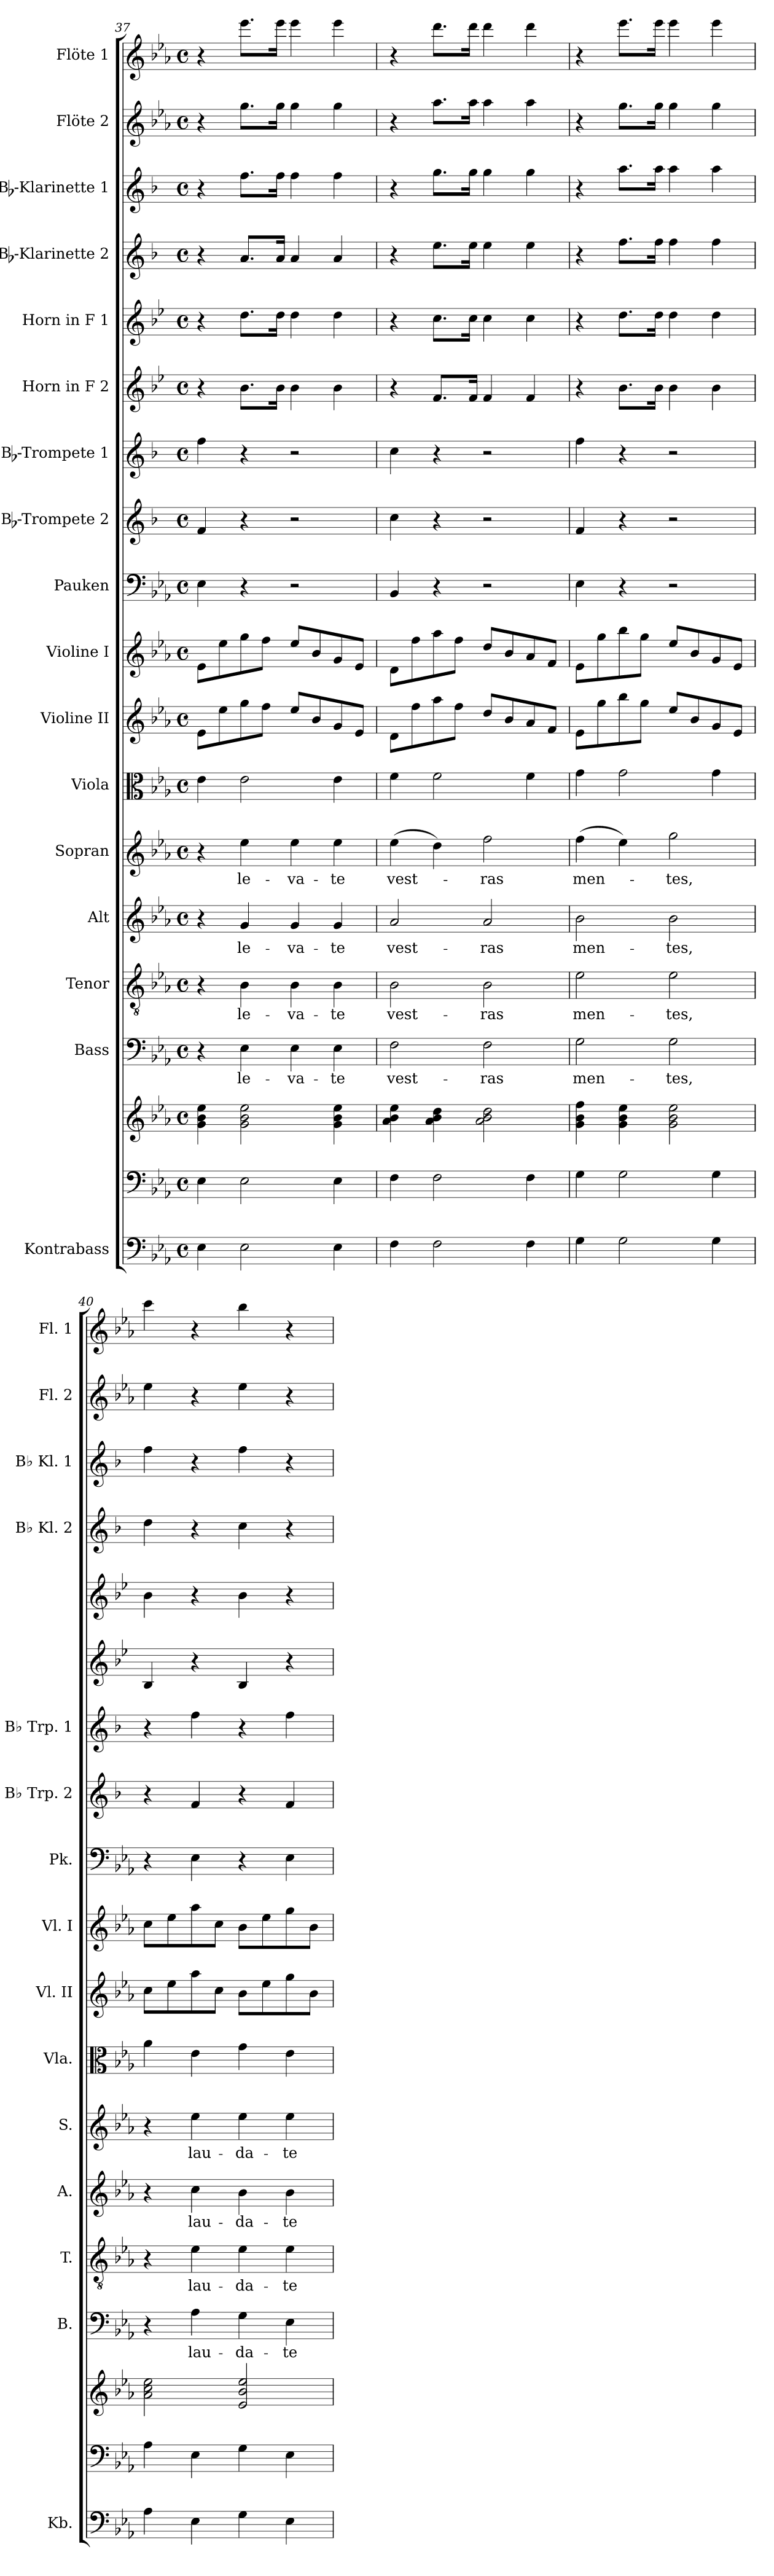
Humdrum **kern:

**kern	**kern	**kern	**kern	**text	**kern	**text	**kern	**text	**kern	**text	**kern	**kern	**kern	**kern	**kern	**kern	**kern	**kern	**kern	**kern	**kern	**kern
*part18	*part17	*part17	*part16	*part16	*part15	*part15	*part14	*part14	*part13	*part13	*part12	*part11	*part10	*part9	*part8	*part7	*part6	*part5	*part4	*part3	*part2	*part1
*staff19	*staff18	*staff17	*staff16	*staff16	*staff15	*staff15	*staff14	*staff14	*staff13	*staff13	*staff12	*staff11	*staff10	*staff9	*staff8	*staff7	*staff6	*staff5	*staff4	*staff3	*staff2	*staff1
*I"Kontrabass	*	*	*I"Bass	*	*I"Tenor	*	*I"Alt	*	*I"Sopran	*	*I"Viola	*I"Violine II	*I"Violine I	*I"Pauken	*I"Bb-Trompete 2	*I"Bb-Trompete 1	*I"Horn in F 2	*I"Horn in F 1	*I"Bb-Klarinette 2	*I"Bb-Klarinette 1	*I"Flöte 2	*I"Flöte 1
*I'Kb.	*	*	*I'B.	*	*I'T.	*	*I'A.	*	*I'S.	*	*I'Vla.	*I'Vl. II	*I'Vl. I	*I'Pk.	*I'Bb Trp. 2	*I'Bb Trp. 1	*	*	*I'Bb Kl. 2	*I'Bb Kl. 1	*I'Fl. 2	*I'Fl. 1
*clefF4	*clefF4	*clefG2	*clefF4	*	*clefGv2	*	*clefG2	*	*clefG2	*	*clefC3	*clefG2	*clefG2	*clefF4	*clefG2	*clefG2	*clefG2	*clefG2	*clefG2	*clefG2	*clefG2	*clefG2
*ITrd7c12	*	*	*	*	*	*	*	*	*	*	*	*	*	*	*ITrd1c2	*ITrd1c2	*ITrd4c7	*ITrd4c7	*ITrd1c2	*ITrd1c2	*	*
*k[b-e-a-]	*k[b-e-a-]	*k[b-e-a-]	*k[b-e-a-]	*	*k[b-e-a-]	*	*k[b-e-a-]	*	*k[b-e-a-]	*	*k[b-e-a-]	*k[b-e-a-]	*k[b-e-a-]	*k[b-e-a-]	*k[b-e-a-]	*k[b-e-a-]	*k[b-e-a-]	*k[b-e-a-]	*k[b-e-a-]	*k[b-e-a-]	*k[b-e-a-]	*k[b-e-a-]
*E-:	*E-:	*E-:	*E-:	*	*E-:	*	*E-:	*	*E-:	*	*E-:	*E-:	*E-:	*E-:	*E-:	*E-:	*E-:	*E-:	*E-:	*E-:	*E-:	*E-:
*M4/4	*M4/4	*M4/4	*M4/4	*	*M4/4	*	*M4/4	*	*M4/4	*	*M4/4	*M4/4	*M4/4	*M4/4	*M4/4	*M4/4	*M4/4	*M4/4	*M4/4	*M4/4	*M4/4	*M4/4
*met(c)	*met(c)	*met(c)	*met(c)	*	*met(c)	*	*met(c)	*	*met(c)	*	*met(c)	*met(c)	*met(c)	*met(c)	*met(c)	*met(c)	*met(c)	*met(c)	*met(c)	*met(c)	*met(c)	*met(c)
=37	=37	=37	=37	=37	=37	=37	=37	=37	=37	=37	=37	=37	=37	=37	=37	=37	=37	=37	=37	=37	=37	=37
4EE-\	4E-\	4g\ 4b-\ 4ee-\	4r	.	4r	.	4r	.	4r	.	4e-\	8e-\L	8e-\L	4E-\	4e-/	4ee-\	4r	4r	4r	4r	4r	4r
.	.	.	.	.	.	.	.	.	.	.	.	8ee-\	8ee-\	.	.	.	.	.	.	.	.	.
!	!	!	!	!LO:LY:b	!	!LO:LY:b	!	!LO:LY:b	!	!LO:LY:b	!	!	!	!	!	!	!	!	!	!	!	!
2EE-\	2E-\	2g\ 2b-\ 2ee-\	4E-\	le-	4B-\	le-	4g/	le-	4ee-\	le-	2e-\	8gg\	8gg\	4r	4r	4r	8.e-\L	8.g\L	8.g/L	8.ee-\L	8.gg\L	8.eee-\L
.	.	.	.	.	.	.	.	.	.	.	.	8ff\J	8ff\J	.	.	.	.	.	.	.	.	.
.	.	.	.	.	.	.	.	.	.	.	.	.	.	.	.	.	16e-\Jk	16g\Jk	16g/Jk	16ee-\Jk	16gg\Jk	16eee-\Jk
!	!	!	!	!LO:LY:b	!	!LO:LY:b	!	!LO:LY:b	!	!LO:LY:b	!	!	!	!	!	!	!	!	!	!	!	!
.	.	.	4E-\	-va-	4B-\	-va-	4g/	-va-	4ee-\	-va-	.	8ee-/L	8ee-/L	2r	2r	2r	4e-\	4g\	4g/	4ee-\	4gg\	4eee-\
.	.	.	.	.	.	.	.	.	.	.	.	8b-/	8b-/	.	.	.	.	.	.	.	.	.
!	!	!	!	!LO:LY:b	!	!LO:LY:b	!	!LO:LY:b	!	!LO:LY:b	!	!	!	!	!	!	!	!	!	!	!	!
4EE-\	4E-\	4g\ 4b-\ 4ee-\	4E-\	-te	4B-\	-te	4g/	-te	4ee-\	-te	4e-\	8g/	8g/	.	.	.	4e-\	4g\	4g/	4ee-\	4gg\	4eee-\
.	.	.	.	.	.	.	.	.	.	.	.	8e-/J	8e-/J	.	.	.	.	.	.	.	.	.
=38	=38	=38	=38	=38	=38	=38	=38	=38	=38	=38	=38	=38	=38	=38	=38	=38	=38	=38	=38	=38	=38	=38
!	!	!	!	!LO:LY:b	!	!LO:LY:b	!	!LO:LY:b	!	!LO:LY:b	!	!	!	!	!	!	!	!	!	!	!	!
4FF\	4F\	4a-\ 4b-\ 4ee-\	2F\	vest-	2B-\	vest-	2a-/	vest-	(>4ee-\	vest-	4f\	8d\L	8d\L	4BB-/	4b-\	4b-\	4r	4r	4r	4r	4r	4r
.	.	.	.	.	.	.	.	.	.	.	.	8ff\	8ff\	.	.	.	.	.	.	.	.	.
2FF\	2F\	4a-\ 4b-\ 4dd\	.	.	.	.	.	.	4dd\)	.	2f\	8aa-\	8aa-\	4r	4r	4r	8.B-/L	8.f\L	8.dd\L	8.ff\L	8.aa-\L	8.ddd\L
.	.	.	.	.	.	.	.	.	.	.	.	8ff\J	8ff\J	.	.	.	.	.	.	.	.	.
.	.	.	.	.	.	.	.	.	.	.	.	.	.	.	.	.	16B-/Jk	16f\Jk	16dd\Jk	16ff\Jk	16aa-\Jk	16ddd\Jk
!	!	!	!	!LO:LY:b	!	!LO:LY:b	!	!LO:LY:b	!	!LO:LY:b	!	!	!	!	!	!	!	!	!	!	!	!
.	.	2a-\ 2b-\ 2dd\	2F\	-ras	2B-\	-ras	2a-/	-ras	2ff\	-ras	.	8dd/L	8dd/L	2r	2r	2r	4B-/	4f\	4dd\	4ff\	4aa-\	4ddd\
.	.	.	.	.	.	.	.	.	.	.	.	8b-/	8b-/	.	.	.	.	.	.	.	.	.
4FF\	4F\	.	.	.	.	.	.	.	.	.	4f\	8a-/	8a-/	.	.	.	4B-/	4f\	4dd\	4ff\	4aa-\	4ddd\
.	.	.	.	.	.	.	.	.	.	.	.	8f/J	8f/J	.	.	.	.	.	.	.	.	.
=39	=39	=39	=39	=39	=39	=39	=39	=39	=39	=39	=39	=39	=39	=39	=39	=39	=39	=39	=39	=39	=39	=39
!	!	!	!	!LO:LY:b	!	!LO:LY:b	!	!LO:LY:b	!	!LO:LY:b	!	!	!	!	!	!	!	!	!	!	!	!
4GG\	4G\	4g\ 4b-\ 4ff\	2G\	men-	2e-\	men-	2b-\	men-	(>4ff\	men-	4g\	8e-\L	8e-\L	4E-\	4e-/	4ee-\	4r	4r	4r	4r	4r	4r
.	.	.	.	.	.	.	.	.	.	.	.	8gg\	8gg\	.	.	.	.	.	.	.	.	.
2GG\	2G\	4g\ 4b-\ 4ee-\	.	.	.	.	.	.	4ee-\)	.	2g\	8bb-\	8bb-\	4r	4r	4r	8.e-\L	8.g\L	8.ee-\L	8.gg\L	8.gg\L	8.eee-\L
.	.	.	.	.	.	.	.	.	.	.	.	8gg\J	8gg\J	.	.	.	.	.	.	.	.	.
.	.	.	.	.	.	.	.	.	.	.	.	.	.	.	.	.	16e-\Jk	16g\Jk	16ee-\Jk	16gg\Jk	16gg\Jk	16eee-\Jk
!	!	!	!	!LO:LY:b	!	!LO:LY:b	!	!LO:LY:b	!	!LO:LY:b	!	!	!	!	!	!	!	!	!	!	!	!
.	.	2g\ 2b-\ 2ee-\	2G\	-tes,	2e-\	-tes,	2b-\	-tes,	2gg\	-tes,	.	8ee-/L	8ee-/L	2r	2r	2r	4e-\	4g\	4ee-\	4gg\	4gg\	4eee-\
.	.	.	.	.	.	.	.	.	.	.	.	8b-/	8b-/	.	.	.	.	.	.	.	.	.
4GG\	4G\	.	.	.	.	.	.	.	.	.	4g\	8g/	8g/	.	.	.	4e-\	4g\	4ee-\	4gg\	4gg\	4eee-\
.	.	.	.	.	.	.	.	.	.	.	.	8e-/J	8e-/J	.	.	.	.	.	.	.	.	.
!!LO:PB:g=z
=40	=40	=40	=40	=40	=40	=40	=40	=40	=40	=40	=40	=40	=40	=40	=40	=40	=40	=40	=40	=40	=40	=40
4AA-\	4A-\	2a-\ 2cc\ 2ee-\	4r	.	4r	.	4r	.	4r	.	4a-\	8cc\L	8cc\L	4r	4r	4r	4E-/	4e-\	4cc\	4ee-\	4ee-\	4ccc\
.	.	.	.	.	.	.	.	.	.	.	.	8ee-\	8ee-\	.	.	.	.	.	.	.	.	.
!	!	!	!	!LO:LY:b	!	!LO:LY:b	!	!LO:LY:b	!	!LO:LY:b	!	!	!	!	!	!	!	!	!	!	!	!
4EE-\	4E-\	.	4A-\	lau-	4e-\	lau-	4cc\	lau-	4ee-\	lau-	4e-\	8aa-\	8aa-\	4E-\	4e-/	4ee-\	4r	4r	4r	4r	4r	4r
.	.	.	.	.	.	.	.	.	.	.	.	8cc\J	8cc\J	.	.	.	.	.	.	.	.	.
!	!	!	!	!LO:LY:b	!	!LO:LY:b	!	!LO:LY:b	!	!LO:LY:b	!	!	!	!	!	!	!	!	!	!	!	!
4GG\	4G\	2e-/ 2b-/ 2ee-/	4G\	-da-	4e-\	-da-	4b-\	-da-	4ee-\	-da-	4g\	8b-\L	8b-\L	4r	4r	4r	4E-/	4e-\	4b-\	4ee-\	4ee-\	4bb-\
.	.	.	.	.	.	.	.	.	.	.	.	8ee-\	8ee-\	.	.	.	.	.	.	.	.	.
!	!	!	!	!LO:LY:b	!	!LO:LY:b	!	!LO:LY:b	!	!LO:LY:b	!	!	!	!	!	!	!	!	!	!	!	!
4EE-\	4E-\	.	4E-\	-te	4e-\	-te	4b-\	-te	4ee-\	-te	4e-\	8gg\	8gg\	4E-\	4e-/	4ee-\	4r	4r	4r	4r	4r	4r
.	.	.	.	.	.	.	.	.	.	.	.	8b-\J	8b-\J	.	.	.	.	.	.	.	.	.
=	=	=	=	=	=	=	=	=	=	=	=	=	=	=	=	=	=	=	=	=	=	=
*-	*-	*-	*-	*-	*-	*-	*-	*-	*-	*-	*-	*-	*-	*-	*-	*-	*-	*-	*-	*-	*-	*-
